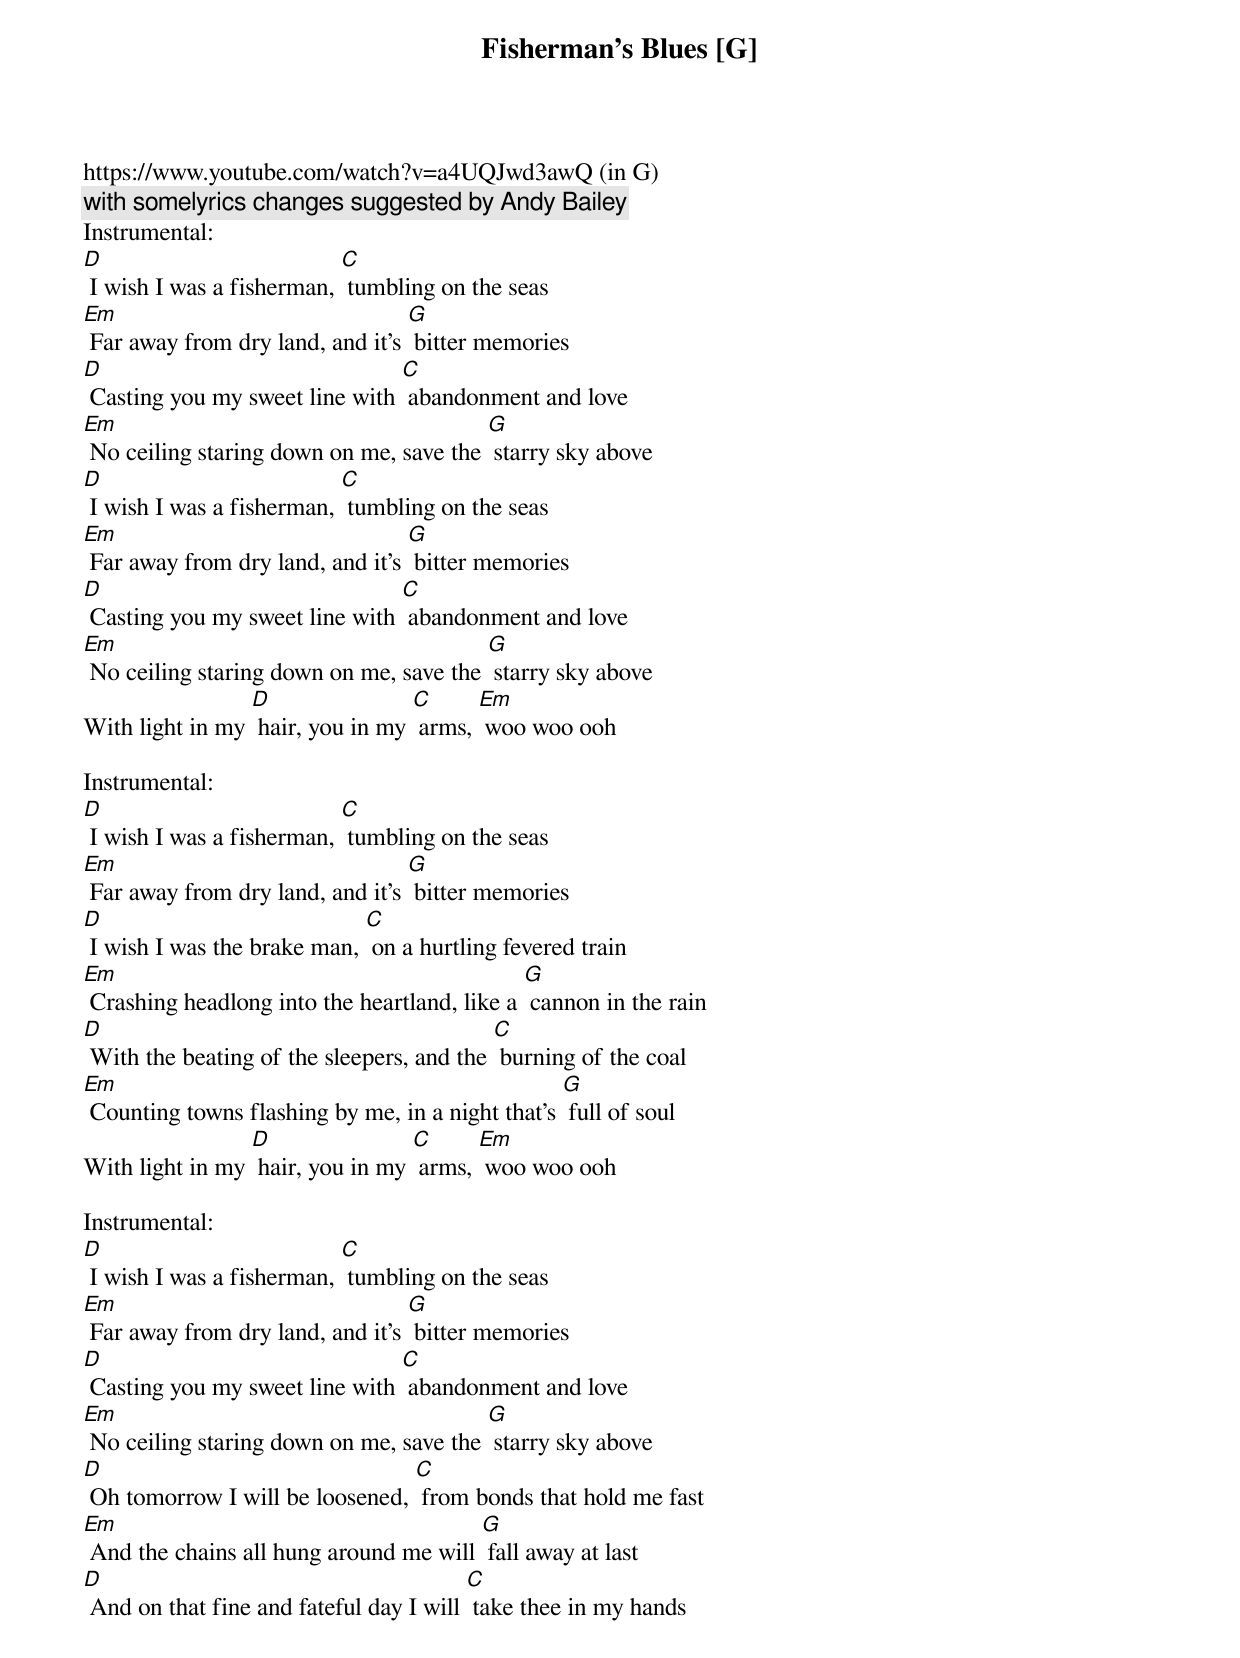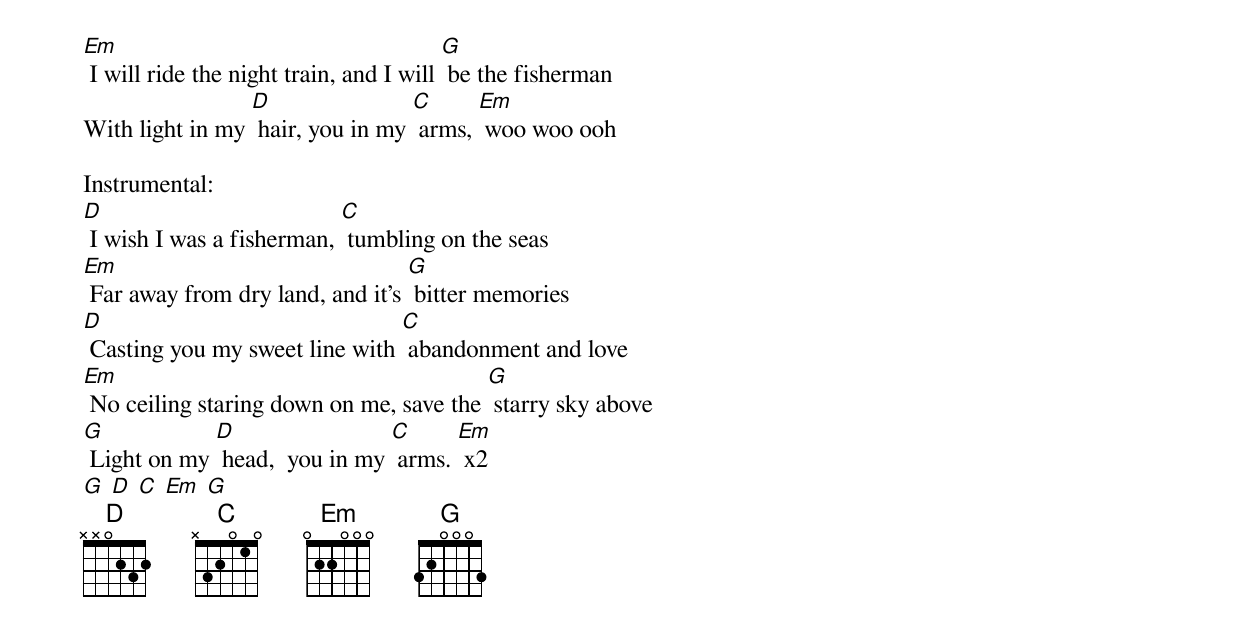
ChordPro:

{t: Fisherman's Blues [G] }
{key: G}
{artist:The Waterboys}
https://www.youtube.com/watch?v=a4UQJwd3awQ (in G)
{c: with somelyrics changes suggested by Andy Bailey}
Instrumental:
[D] I wish I was a fisherman, [C] tumbling on the seas
[Em] Far away from dry land, and it's [G] bitter memories
[D] Casting you my sweet line with [C] abandonment and love
[Em] No ceiling staring down on me, save the [G] starry sky above
{c: }
[D] I wish I was a fisherman, [C] tumbling on the seas
[Em] Far away from dry land, and it's [G] bitter memories
[D] Casting you my sweet line with [C] abandonment and love
[Em] No ceiling staring down on me, save the [G] starry sky above
With light in my [D] hair, you in my [C] arms, [Em] woo woo ooh

Instrumental:
[D] I wish I was a fisherman, [C] tumbling on the seas
[Em] Far away from dry land, and it's [G] bitter memories
{c: }
[D] I wish I was the brake man, [C] on a hurtling fevered train
[Em] Crashing headlong into the heartland, like a [G] cannon in the rain
[D] With the beating of the sleepers, and the [C] burning of the coal
[Em] Counting towns flashing by me, in a night that's [G] full of soul
With light in my [D] hair, you in my [C] arms, [Em] woo woo ooh

Instrumental:
[D] I wish I was a fisherman, [C] tumbling on the seas
[Em] Far away from dry land, and it's [G] bitter memories
[D] Casting you my sweet line with [C] abandonment and love
[Em] No ceiling staring down on me, save the [G] starry sky above
{c: }
[D] Oh tomorrow I will be loosened, [C] from bonds that hold me fast
[Em] And the chains all hung around me will [G] fall away at last
[D] And on that fine and fateful day I will [C] take thee in my hands
[Em] I will ride the night train, and I will [G] be the fisherman
With light in my [D] hair, you in my [C] arms, [Em] woo woo ooh

Instrumental:
[D] I wish I was a fisherman, [C] tumbling on the seas
[Em] Far away from dry land, and it's [G] bitter memories
[D] Casting you my sweet line with [C] abandonment and love
[Em] No ceiling staring down on me, save the [G] starry sky above
{c: }
[G] Light on my [D] head,  you in my [C] arms. [Em] x2
{c: }
[G] [D] [C] [Em] [G]
